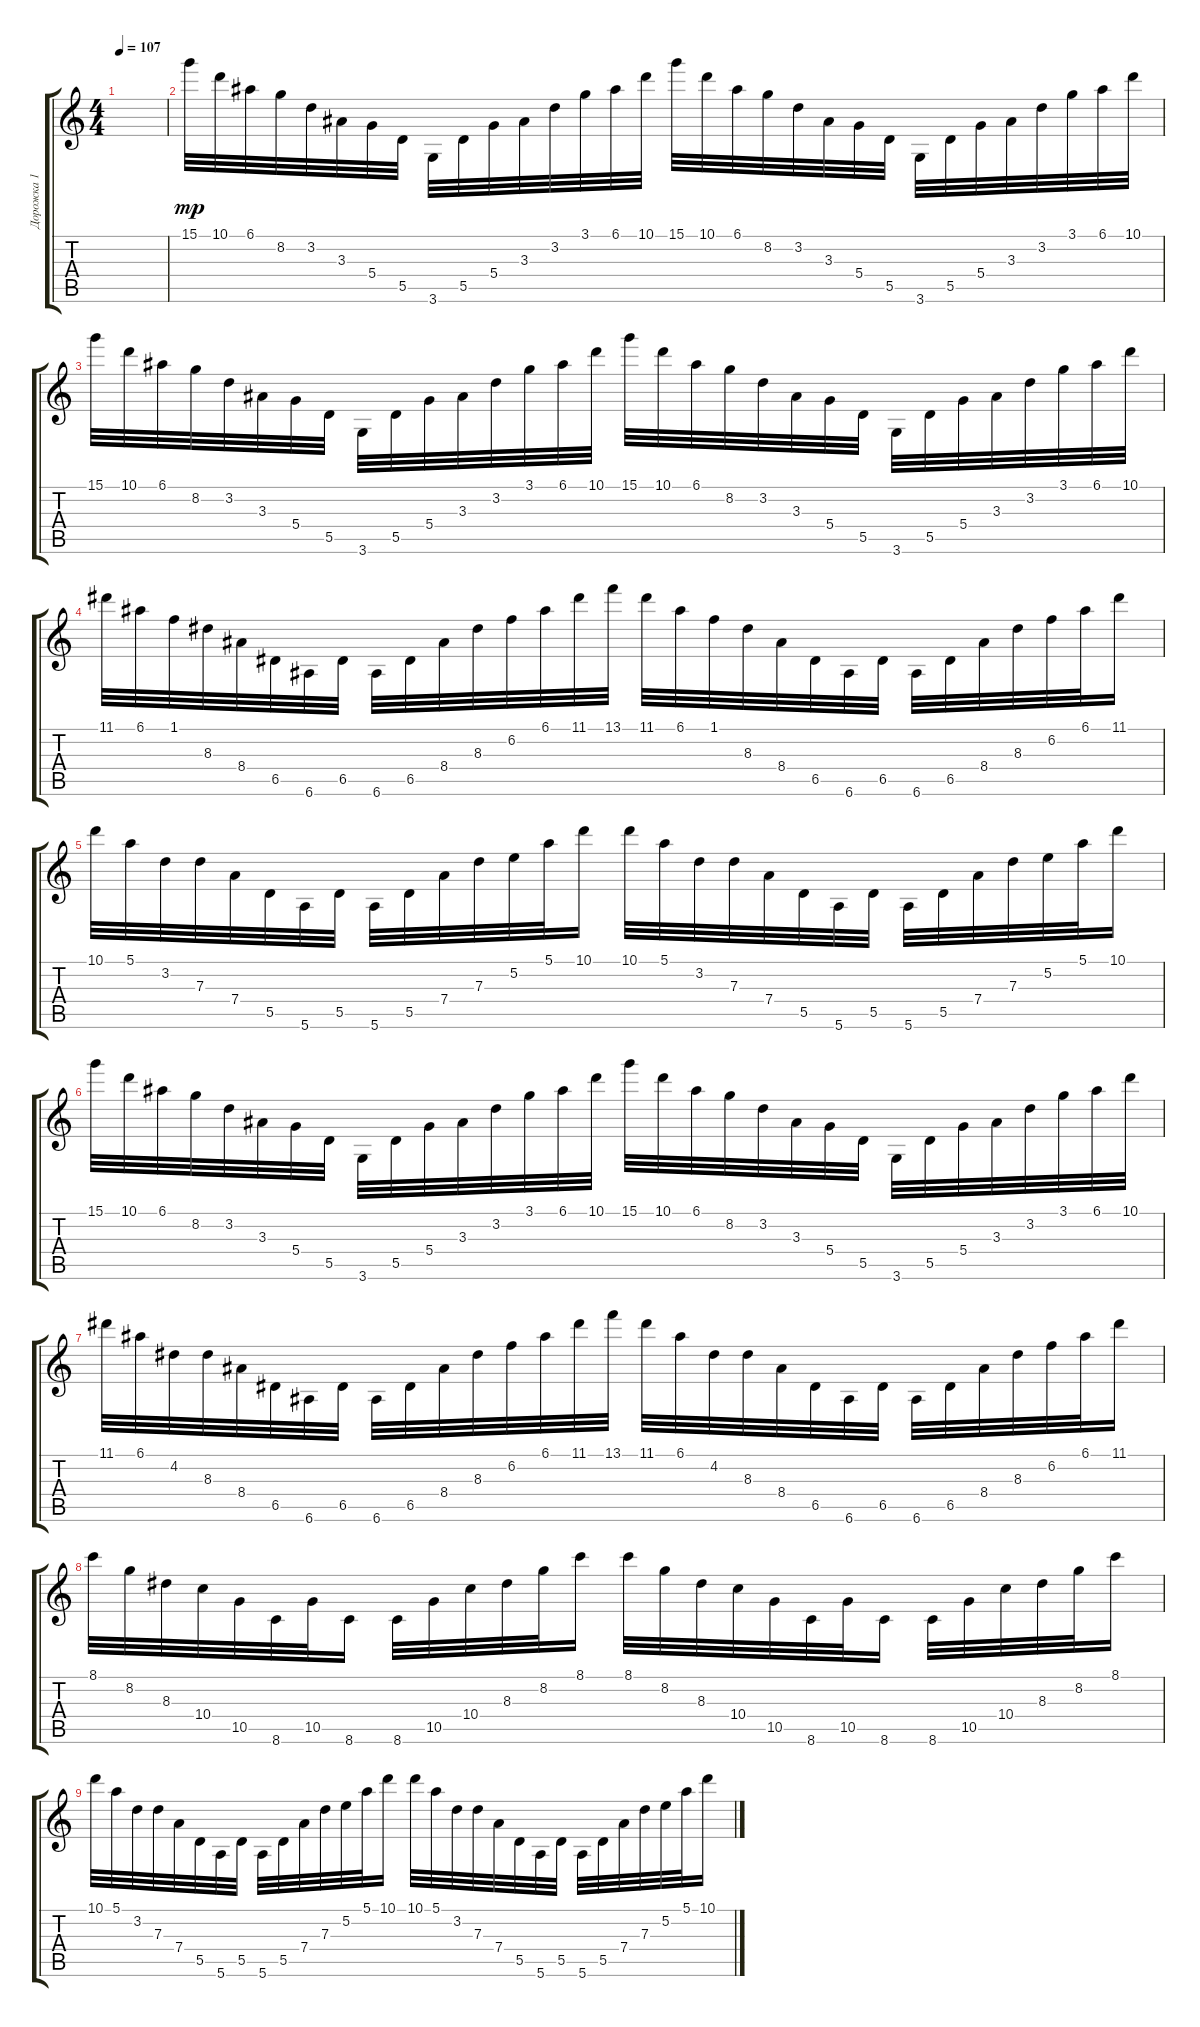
\track ("Дорожка 1" "Дорожка 1") {instrument acousticguitarsteel}
\staff {score tabs}
\tuning (E4 B3 G3 D3 A2 E2) {hide}
\ts (4 4)
\tempo 107
\clef g2
\ks c
|
15.1.32{dy mp} 10.1.32 6.1.32 8.2.32 3.2.32 3.3.32 5.4.32 5.5.32 3.6.32 5.5.32 5.4.32 3.3.32 3.2.32 3.1.32 6.1.32 10.1.32 15.1.32 10.1.32 6.1.32 8.2.32 3.2.32 3.3.32 5.4.32 5.5.32 3.6.32 5.5.32 5.4.32 3.3.32 3.2.32 3.1.32 6.1.32 10.1.32 |
15.1.32 10.1.32 6.1.32 8.2.32 3.2.32 3.3.32 5.4.32 5.5.32 3.6.32 5.5.32 5.4.32 3.3.32 3.2.32 3.1.32 6.1.32 10.1.32 15.1.32 10.1.32 6.1.32 8.2.32 3.2.32 3.3.32 5.4.32 5.5.32 3.6.32 5.5.32 5.4.32 3.3.32 3.2.32 3.1.32 6.1.32 10.1.32 |
11.1.32 6.1.32 1.1.32 8.3.32 8.4.32 6.5.32 6.6.32 6.5.32 6.6.32 6.5.32 8.4.32 8.3.32 6.2.32 6.1.32 11.1.32 13.1.32 11.1.32 6.1.32 1.1.32 8.3.32 8.4.32 6.5.32 6.6.32 6.5.32 6.6.32 6.5.32 8.4.32 8.3.32 6.2.32 6.1.32 11.1.16 |
10.1.32 5.1.32 3.2.32 7.3.32 7.4.32 5.5.32 5.6.32 5.5.32 5.6.32 5.5.32 7.4.32 7.3.32 5.2.32 5.1.32 10.1.16 10.1.32 5.1.32 3.2.32 7.3.32 7.4.32 5.5.32 5.6.32 5.5.32 5.6.32 5.5.32 7.4.32 7.3.32 5.2.32 5.1.32 10.1.16 |
15.1.32 10.1.32 6.1.32 8.2.32 3.2.32 3.3.32 5.4.32 5.5.32 3.6.32 5.5.32 5.4.32 3.3.32 3.2.32 3.1.32 6.1.32 10.1.32 15.1.32 10.1.32 6.1.32 8.2.32 3.2.32 3.3.32 5.4.32 5.5.32 3.6.32 5.5.32 5.4.32 3.3.32 3.2.32 3.1.32 6.1.32 10.1.32 |
11.1.32 6.1.32 4.2.32 8.3.32 8.4.32 6.5.32 6.6.32 6.5.32 6.6.32 6.5.32 8.4.32 8.3.32 6.2.32 6.1.32 11.1.32 13.1.32 11.1.32 6.1.32 4.2.32 8.3.32 8.4.32 6.5.32 6.6.32 6.5.32 6.6.32 6.5.32 8.4.32 8.3.32 6.2.32 6.1.32 11.1.16 |
8.1.32 8.2.32 8.3.32 10.4.32 10.5.32 8.6.32 10.5.32 8.6.16 8.6.32 10.5.32 10.4.32 8.3.32 8.2.32 8.1.16 8.1.32 8.2.32 8.3.32 10.4.32 10.5.32 8.6.32 10.5.32 8.6.16 8.6.32 10.5.32 10.4.32 8.3.32 8.2.32 8.1.16 |
10.1.32 5.1.32 3.2.32 7.3.32 7.4.32 5.5.32 5.6.32 5.5.32 5.6.32 5.5.32 7.4.32 7.3.32 5.2.32 5.1.32 10.1.16 10.1.32 5.1.32 3.2.32 7.3.32 7.4.32 5.5.32 5.6.32 5.5.32 5.6.32 5.5.32 7.4.32 7.3.32 5.2.32 5.1.32 10.1.16
